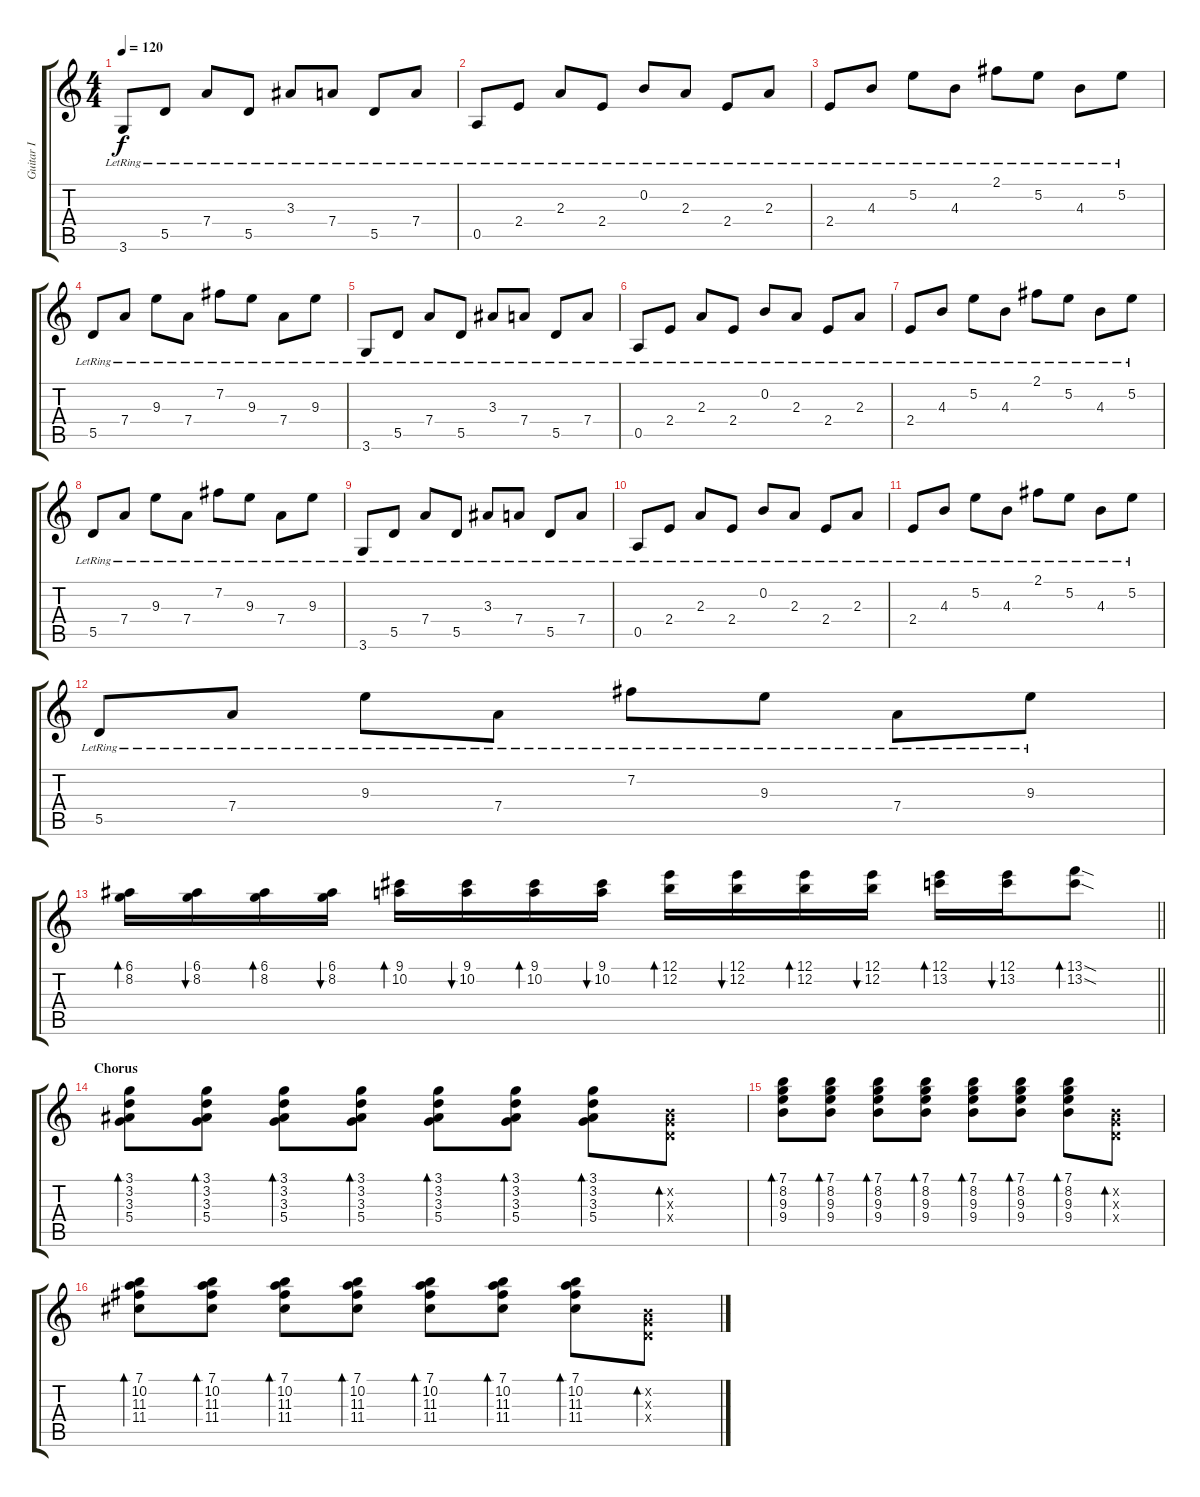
\track ("Guitar I" "Guitar I") {instrument electricguitarclean}
\staff {score tabs}
\tuning (E4 B3 G3 D3 A2 E2) {hide}
\ts (4 4)
\tempo 120
\clef g2
\ks c
3.6{lr}.8{dy f} 5.5{lr}.8 7.4{lr}.8 5.5{lr}.8 3.3{lr}.8 7.4{lr}.8 5.5{lr}.8 7.4{lr}.8 |
0.5{lr}.8 2.4{lr}.8 2.3{lr}.8 2.4{lr}.8 0.2{lr}.8 2.3{lr}.8 2.4{lr}.8 2.3{lr}.8 |
2.4{lr}.8 4.3{lr}.8 5.2{lr}.8 4.3{lr}.8 2.1{lr}.8 5.2{lr}.8 4.3{lr}.8 5.2{lr}.8 |
5.5{lr}.8 7.4{lr}.8 9.3{lr}.8 7.4{lr}.8 7.2{lr}.8 9.3{lr}.8 7.4{lr}.8 9.3{lr}.8 |
3.6{lr}.8 5.5{lr}.8 7.4{lr}.8 5.5{lr}.8 3.3{lr}.8 7.4{lr}.8 5.5{lr}.8 7.4{lr}.8 |
0.5{lr}.8 2.4{lr}.8 2.3{lr}.8 2.4{lr}.8 0.2{lr}.8 2.3{lr}.8 2.4{lr}.8 2.3{lr}.8 |
2.4{lr}.8 4.3{lr}.8 5.2{lr}.8 4.3{lr}.8 2.1{lr}.8 5.2{lr}.8 4.3{lr}.8 5.2{lr}.8 |
5.5{lr}.8 7.4{lr}.8 9.3{lr}.8 7.4{lr}.8 7.2{lr}.8 9.3{lr}.8 7.4{lr}.8 9.3{lr}.8 |
3.6{lr}.8 5.5{lr}.8 7.4{lr}.8 5.5{lr}.8 3.3{lr}.8 7.4{lr}.8 5.5{lr}.8 7.4{lr}.8 |
0.5{lr}.8 2.4{lr}.8 2.3{lr}.8 2.4{lr}.8 0.2{lr}.8 2.3{lr}.8 2.4{lr}.8 2.3{lr}.8 |
2.4{lr}.8 4.3{lr}.8 5.2{lr}.8 4.3{lr}.8 2.1{lr}.8 5.2{lr}.8 4.3{lr}.8 5.2{lr}.8 |
5.5{lr}.8 7.4{lr}.8 9.3{lr}.8 7.4{lr}.8 7.2{lr}.8 9.3{lr}.8 7.4{lr}.8 9.3{lr}.8 |
\barLineRight lightlight
(6.1 8.2).16{bd 30} (6.1 8.2).16{bu 30} (6.1 8.2).16{bd 30} (6.1 8.2).16{bu 30} (9.1 10.2).16{bd 30} (9.1 10.2).16{bu 30} (9.1 10.2).16{bd 30} (9.1 10.2).16{bu 30} (12.1 12.2).16{bd 30} (12.1 12.2).16{bu 30} (12.1 12.2).16{bd 30} (12.1 12.2).16{bu 30} (12.1 13.2).16{bd 30} (12.1 13.2).16{bu 30} (13.1{sod} 13.2{sod}).8{bd 30} |
\section ("" "Chorus")
(3.1 3.2 3.3 5.4).8{bd 60} (3.1 3.2 3.3 5.4).8{bd 60} (3.1 3.2 3.3 5.4).8{bd 60} (3.1 3.2 3.3 5.4).8{bd 60} (3.1 3.2 3.3 5.4).8{bd 60} (3.1 3.2 3.3 5.4).8{bd 60} (3.1 3.2 3.3 5.4).8{bd 60} (0.2{x} 0.3{x} 0.4{x}).8{bd 60} |
(7.1 8.2 9.3 9.4).8{bd 60} (7.1 8.2 9.3 9.4).8{bd 60} (7.1 8.2 9.3 9.4).8{bd 60} (7.1 8.2 9.3 9.4).8{bd 60} (7.1 8.2 9.3 9.4).8{bd 60} (7.1 8.2 9.3 9.4).8{bd 60} (7.1 8.2 9.3 9.4).8{bd 60} (0.2{x} 0.3{x} 0.4{x}).8{bd 60} |
(7.1 10.2 11.3 11.4).8{bd 60} (7.1 10.2 11.3 11.4).8{bd 60} (7.1 10.2 11.3 11.4).8{bd 60} (7.1 10.2 11.3 11.4).8{bd 60} (7.1 10.2 11.3 11.4).8{bd 60} (7.1 10.2 11.3 11.4).8{bd 60} (7.1 10.2 11.3 11.4).8{bd 60} (0.2{x} 0.3{x} 0.4{x}).8{bd 60}
